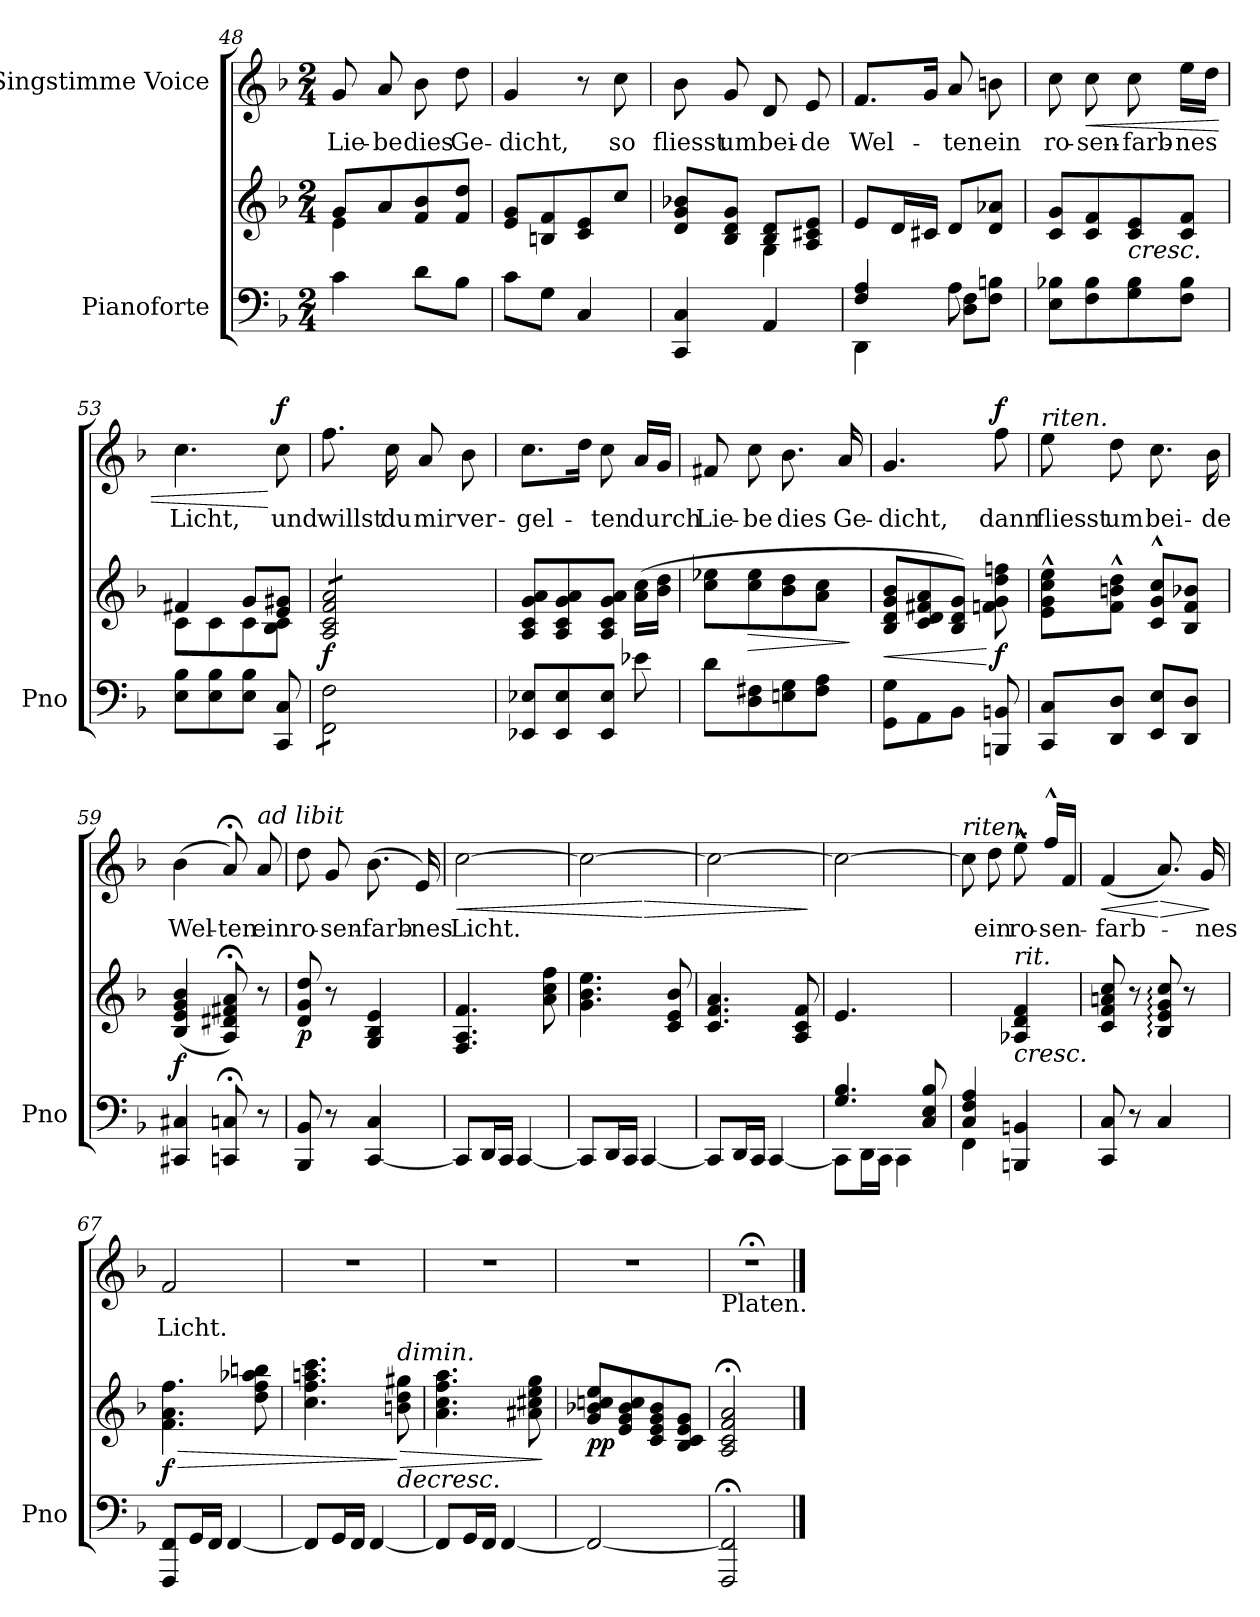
**kern	**kern	**dynam	**kern	**text	**dynam
*part2	*part2	*part2	*part1	*part1	*part1
*staff3	*staff2	*staff2/3	*staff1	*staff1	*staff1
*I"Pianoforte	*	*	*I"Singstimme Voice	*	*
*I'Pno	*	*	*	*	*
*clefF4	*clefG2	*	*clefG2	*	*
*k[b-]	*k[b-]	*	*k[b-]	*	*
*M2/4	*M2/4	*	*M2/4	*	*
=48	=48	=48	=48	=48	=48
*	*^	*	*	*	*
4c\	8g/L	4e\	.	8g/	Lie-	.
.	8a/	.	.	8a/	-be	.
8d\L	8f/ 8b-/	4ryy	.	8b-\	dies	.
8B-\J	8f/ 8dd/J	.	.	8dd\	Ge-	.
*	*v	*v	*	*	*	*
=49	=49	=49	=49	=49	=49
8c\L	8e/ 8g/L	.	4g/	-dicht,	.
8G\J	8Bn/ 8f/	.	.	.	.
4C/	8c/ 8e/	.	8r	.	.
.	8cc/J	.	8cc\	so	.
=50	=50	=50	=50	=50	=50
*	*^	*	*	*	*
4CC/ 4C/	8d/ 8g/ 8b-X/L	4ryy	.	8b-\	fliesst	.
.	8B-/ 8d/ 8g/J	.	.	8g/	um	.
4AA/	8B-/ 8d/L	4G\	.	8d/	bei-	.
.	8A/ 8c#X/ 8e/J	.	.	8e/	-de	.
*	*v	*v	*	*	*	*
=51	=51	=51	=51	=51	=51
*^	*	*	*	*	*
*	*^	*	*	*	*	*
4ryy	4F/ 4A/	4DD\	8e/L	.	8.f/L	Wel-	.
.	.	.	16d/L	.	.	.	.
.	.	.	16c#X/JJ	.	16g/Jk	.	.
8A\	4ryy	8D\ 8F\L	8d/L	.	8a/	-ten	.
8ryy	.	8F\ 8Bn\J	8d/ 8a-X/J	.	8bn\	ein	.
*v	*v	*v	*	*	*	*	*
=52	=52	=52	=52	=52	=52
8E\ 8B-X\L	8c/ 8g/L	.	8cc\	ro-	.
!	!	!	!	!	!LO:HP:b
8F\ 8B-\	8c/ 8f/	.	8cc\	-sen-	<
!	!LO:TX:b:i:t=cresc.	!	!	!	!
8G\ 8B-\	8c/ 8e/	.	8cc\	-farb-	.
8F\ 8B-\J	8c/ 8f/J	.	16ee\LL	-nes	.
.	.	.	16dd\JJ	.	.
=53	=53	=53	=53	=53	=53
*	*^	*	*	*	*
8E\ 8B-\L	4f#X/	8c\L	.	4.cc\	Licht,	.
8E\ 8B-\	.	8c\	.	.	.	.
8E\ 8B-\J	8g/L	8c\	.	.	.	.
!	!	!	!	!	!	!LO:DY:n=1:a
8CC/ 8C/	8e/ 8g#X/J	8B-\ 8c\J	.	8cc\	und	[ f
=54	=54	=54	=54	=54	=54	=54
!	!LO:TX:b:i:t=cresc.	!	!	!	!	!
!	!	!	!LO:DY:b	!	!	!
*	*v	*v	*	*	*	*
*tremolo	*	*	*	*	*
*	*tremolo	*	*	*	*
8FF\ 8F\L	8A/ 8c/ 8f/ 8a/L	f	8.ff\	willst	.
8FF\ 8F\	8A/ 8c/ 8f/ 8a/	.	.	.	.
.	.	.	16cc\	du	.
8FF\ 8F\	8A/ 8c/ 8f/ 8a/	.	8a/	mir	.
8FF\ 8F\J	8A/ 8c/ 8f/ 8a/J	.	8b-\	ver-	.
*	*Xtremolo	*	*	*	*
*Xtremolo	*	*	*	*	*
=55	=55	=55	=55	=55	=55
8EE-X/ 8E-X/L	8A/ 8c/ 8g/ 8a/L	.	8.cc\L	-gel-	.
8EE-/ 8E-/	8A/ 8c/ 8g/ 8a/	.	.	.	.
.	.	.	16dd\Jk	.	.
8EE-/ 8E-/J	8A/ 8c/ 8g/ 8a/J	.	8cc\	-ten	.
8e-X\	(16a\ 16cc\LL	.	16a/LL	durch	.
.	16b-\ 16dd\JJ	.	16g/JJ	.	.
=56	=56	=56	=56	=56	=56
8d\L	8cc\ 8ee-X\L	.	8f#X/	Lie-	.
!	!	!LO:HP:b	!	!	!
8D\ 8F#X\	8cc\ 8ee-\	>	8cc\	-be	.
8En\ 8G\	8b-\ 8dd\	.	8.b-\	dies	.
8F#\ 8A\J	8a\ 8cc\J	.	.	.	.
.	.	.	16a/	Ge-	.
.	.	]	.	.	.
=57	=57	=57	=57	=57	=57
!	!	!LO:HP:b	!	!	!
8GG\ 8G\L	8B-/ 8d/ 8g/ 8b-/L	<	4.g/	-dicht,	.
8AA\	8c/ 8d/ 8f#X/ 8a/	.	.	.	.
8BB-\J	8B-/ 8d/ 8g/J)	.	.	.	.
!	!	!LO:DY:n=1:b	!	!	!LO:DY:a
8BBBn/ 8BBn/	8fn\ 8g\ 8dd\ 8ffn\	[ f	8ff\	dann	f
=58	=58	=58	=58	=58	=58
!	!	!	!LO:TX:i:t=riten.	!	!
8CC/ 8C/L	8e\^^ 8g\^^ 8cc\^^ 8ee\^^L	.	8ee\	fliesst	.
8DD/ 8D/J	8f\^^ 8bn\^^ 8dd\^^J	.	8dd\	um	.
8EE/ 8E/L	8c/^^ 8g/^^ 8cc/^^L	.	8.cc\	bei-	.
8DD/ 8D/J	8B-/ 8f/ 8b-X/J	.	.	.	.
.	.	.	16b-\	-de	.
=59	=59	=59	=59	=59	=59
!	!	!LO:DY:b	!	!	!
4CC#X/ 4C#X/	(4B-/ 4e/ 4g/ 4b-/	f	(4b-\	Wel-	.
8CCn/;< 8Cn/;<	8A/;< 8d#X/;< 8f#X/;< 8a/;<)	.	8a;</)	-ten	.
!	!	!	!LO:TX:i:t=ad libit	!	!
8r	8r	.	8a/	ein	.
=60	=60	=60	=60	=60	=60
!	!	!LO:DY:b	!	!	!
8BBB-/ 8BB-/	8d/ 8g/ 8dd/	p	8dd\	ro-	.
8r	8r	.	8g/	-sen-	.
[4CC/ 4C/	4G/ 4B-/ 4e/	.	(8.b-\	-farb-	.
.	.	.	16e/)	-nes	.
=61	=61	=61	=61	=61	=61
!	!	!	!	!	!LO:HP:b
8CC/L]	4.F/ 4.A/ 4.f/	.	[>2cc\	Licht.	<
16DD/L	.	.	.	.	.
16CC/JJ	.	.	.	.	.
[4CC/	.	.	.	.	.
.	8a\ 8cc\ 8ff\	.	.	.	.
=62	=62	=62	=62	=62	=62
*	*	*	*^	*	*
!	!	!LO:DY:b	!	!	!	!
!	!	!LO:DY:n=1:b	!	!	!	!
8CC/L]	4.g\ 4.b-\ 4.ee\	other-dynamics p	2cc\_	4ryy	.	.
16DD/L	.	.	.	.	.	.
16CC/JJ	.	.	.	.	.	.
!	!	!	!	!	!	!LO:HP:n=1:b
[4CC/	.	.	.	4ryy	.	[ >
.	8c/ 8e/ 8b-/	.	.	.	.	.
*	*	*	*v	*v	*	*
=63	=63	=63	=63	=63	=63
8CC/L]	4.c/ 4.f/ 4.a/	.	2cc\_	.	.
16DD/L	.	.	.	.	.
16CC/JJ	.	.	.	.	.
[4CC/	.	.	.	.	.
.	8A/ 8c/ 8f/	.	.	.	.
.	.	.	.	.	]
=64	=64	=64	=64	=64	=64
*^	*	*	*	*	*
*	*^	*	*	*	*	*
4.ryy	4.G/ 4.B-/	8CC\L]	4.e/	.	2cc\_	.	.
.	.	16DD\L	.	.	.	.	.
.	.	16CC\JJ	.	.	.	.	.
.	.	4CC\	.	.	.	.	.
8C/ 8E/ 8B-/	8ryy	.	8ryy	.	.	.	.
*	*v	*v	*	*	*	*	*
=65	=65	=65	=65	=65	=65	=65
!	!	!	!	!LO:TX:i:t=riten.	!	!
4C/ 4F/ 4A/	4FF\	4ryy	.	8cc\]	.	.
.	.	.	.	8dd\	ein	.
!	!	!LO:TX:i:t=rit.	!	!	!	!
!	!	!LO:TX:b:i:t=cresc.	!	!	!	!
4ryy	4BBBn/ 4BBn/	4A-X/ 4d/ 4f/	.	8ee^^\	ro-	.
.	.	.	.	16ff^^/LL	-sen-	.
.	.	.	.	16f/JJ	.	.
*v	*v	*	*	*	*	*
=66	=66	=66	=66	=66	=66
!	!	!	!	!	!LO:HP:b
8CC/ 8C/	8c/ 8f/ 8an/ 8cc/	.	(4f/	-farb-	<
8r	8r	.	.	.	.
!	!	!	!	!	!LO:HP:n=1:b
4C/	8B-/: 8e/: 8g/: 8cc/:	.	8.a/)	.	[ >
.	8r	.	.	.	.
.	.	.	16g/	-nes	.
.	.	.	.	.	]
=67	=67	=67	=67	=67	=67
!	!	!LO:HP:b	!	!	!
!	!	!LO:DY:n=1:b	!	!	!
8FFF/ 8FF/L	4.f\ 4.a\ 4.ff\	> f	2f/	Licht.	.
16GG/L	.	.	.	.	.
16FF/JJ	.	.	.	.	.
[4FF/	.	.	.	.	.
.	8dd\ 8ff\ 8aa-X\ 8bbn\	.	.	.	.
=68	=68	=68	=68	=68	=68
8FF/L]	4.cc\ 4.ff\ 4.aan\ 4.ccc\	.	2r	.	.
16GG/L	.	.	.	.	.
16FF/JJ	.	.	.	.	.
[4FF/	.	.	.	.	.
!	!LO:TX:a:i:t=dimin.	!	!	!	!
!	!LO:TX:b:i:t=decresc.	!	!	!	!
!	!	!LO:HP:n=1:b	!	!	!
.	8bn\ 8dd\ 8gg#X\	] >	.	.	.
=69	=69	=69	=69	=69	=69
8FF/L]	4.a\ 4.cc\ 4.ff\ 4.aa\	.	2r	.	.
16GG/L	.	.	.	.	.
16FF/JJ	.	.	.	.	.
[4FF/	.	.	.	.	.
.	8a#X\ 8cc#X\ 8ee\ 8gg\	.	.	.	.
.	.	]	.	.	.
=70	=70	=70	=70	=70	=70
!	!	!LO:DY:b	!	!	!
2FF/_	8g/ 8b-X/ 8ccn/ 8ee/L	pp	2r	.	.
.	8e/ 8g/ 8b-/ 8cc/	.	.	.	.
.	8c/ 8e/ 8g/ 8b-/	.	.	.	.
.	8B-/ 8c/ 8e/ 8g/J	.	.	.	.
=71	=71	=71	=71	=71	=71
!	!	!	!LO:TX:b:t=Platen.	!	!
2FFF/;< 2FF/];<	2A/;< 2c/;< 2f/;< 2a/;<	.	2r;<	.	.
==	==	==	==	==	==
*-	*-	*-	*-	*-	*-
